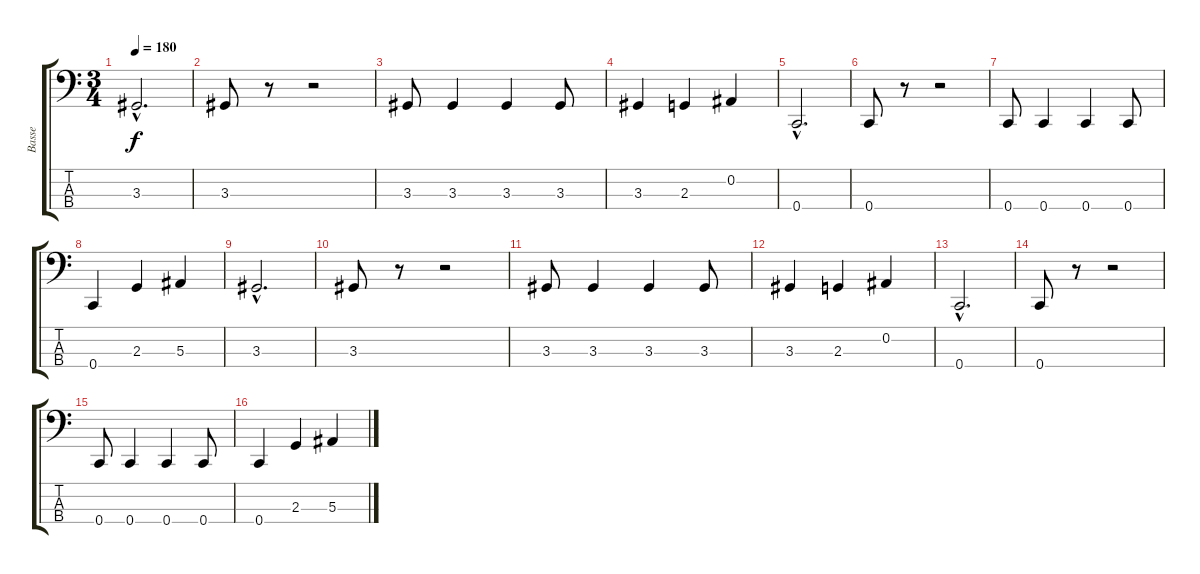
\track ("Basse" "Basse") {instrument electricbasspick}
\staff {score tabs}
\tuning (Eb2 Bb1 F1 C1) {hide}
\ts (3 4)
\tempo 180
\clef f4
\ks c
3.3{hac}.2{d dy f} |
3.3.8 r.8 r.2 |
3.3.8 3.3.4 3.3.4 3.3.8 |
3.3.4 2.3.4 0.2.4 |
0.4{hac}.2{d} |
0.4.8 r.8 r.2 |
0.4.8 0.4.4 0.4.4 0.4.8 |
0.4.4 2.3.4 5.3.4 |
3.3{hac}.2{d} |
3.3.8 r.8 r.2 |
3.3.8 3.3.4 3.3.4 3.3.8 |
3.3.4 2.3.4 0.2.4 |
0.4{hac}.2{d} |
0.4.8 r.8 r.2 |
0.4.8 0.4.4 0.4.4 0.4.8 |
0.4.4 2.3.4 5.3.4
